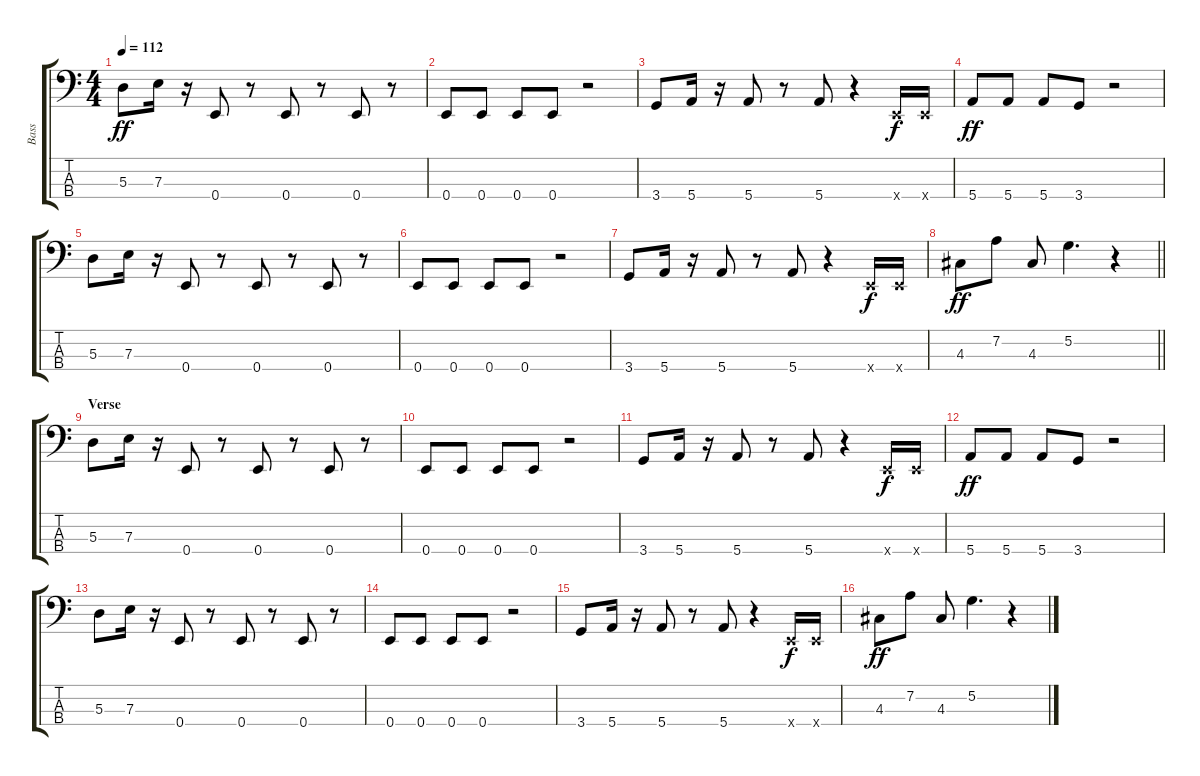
\track ("Bass" "Bass") {instrument electricbassfinger}
\staff {score tabs}
\tuning (G2 D2 A1 E1) {hide}
\ts (4 4)
\tempo 112
\clef f4
\ks c
5.3.8{dy ff} 7.3.16 r.16 0.4.8 r.8 0.4.8 r.8 0.4.8 r.8 |
0.4.8 0.4.8 0.4.8 0.4.8 r.2 |
3.4.8 5.4.16 r.16 5.4.8 r.8 5.4.8 r.4 0.4{x}.16{dy f} 0.4{x}.16 |
5.4.8{dy ff} 5.4.8 5.4.8 3.4.8 r.2 |
5.3.8 7.3.16 r.16 0.4.8 r.8 0.4.8 r.8 0.4.8 r.8 |
0.4.8 0.4.8 0.4.8 0.4.8 r.2 |
3.4.8 5.4.16 r.16 5.4.8 r.8 5.4.8 r.4 0.4{x}.16{dy f} 0.4{x}.16 |
\barLineRight lightlight
4.3.8{dy ff} 7.2.8 4.3.8 5.2.4{d} r.4 |
\section ("" "Verse")
5.3.8 7.3.16 r.16 0.4.8 r.8 0.4.8 r.8 0.4.8 r.8 |
0.4.8 0.4.8 0.4.8 0.4.8 r.2 |
3.4.8 5.4.16 r.16 5.4.8 r.8 5.4.8 r.4 0.4{x}.16{dy f} 0.4{x}.16 |
5.4.8{dy ff} 5.4.8 5.4.8 3.4.8 r.2 |
5.3.8 7.3.16 r.16 0.4.8 r.8 0.4.8 r.8 0.4.8 r.8 |
0.4.8 0.4.8 0.4.8 0.4.8 r.2 |
3.4.8 5.4.16 r.16 5.4.8 r.8 5.4.8 r.4 0.4{x}.16{dy f} 0.4{x}.16 |
4.3.8{dy ff} 7.2.8 4.3.8 5.2.4{d} r.4
